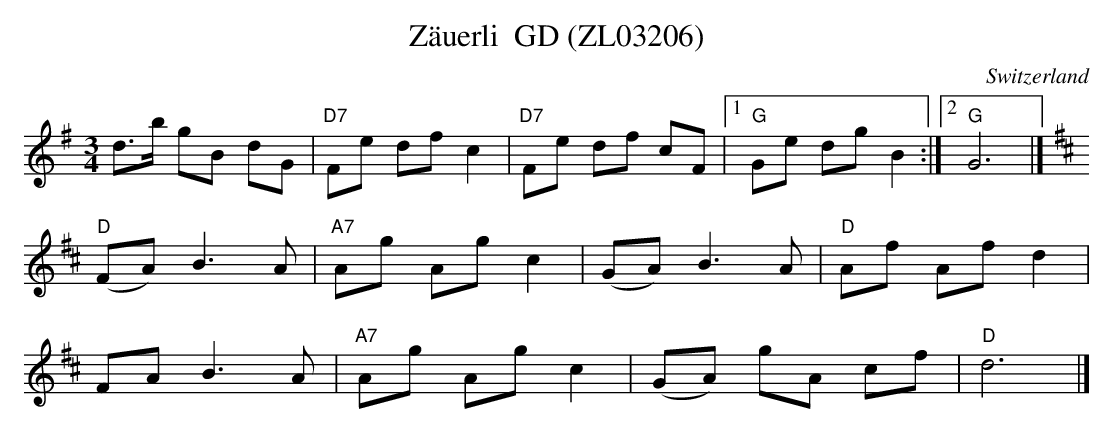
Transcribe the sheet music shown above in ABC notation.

X:1
T:Zäuerli  GD (ZL03206)
O:Switzerland
M:3/4
L:1/8
K:G major
d>b gB dG | "D7"Fe df c2 | "D7"Fe  df cF |1 "G"Ge dg B2 :|2 "G"G6 |]
K:D
"D"(FA)  B3 A | "A7"Ag Ag c2 | (GA) B3 A | "D"Af Af d2 |
FA B3 A | "A7"Ag Ag c2 | (GA) gA cf | "D"d6 |]
